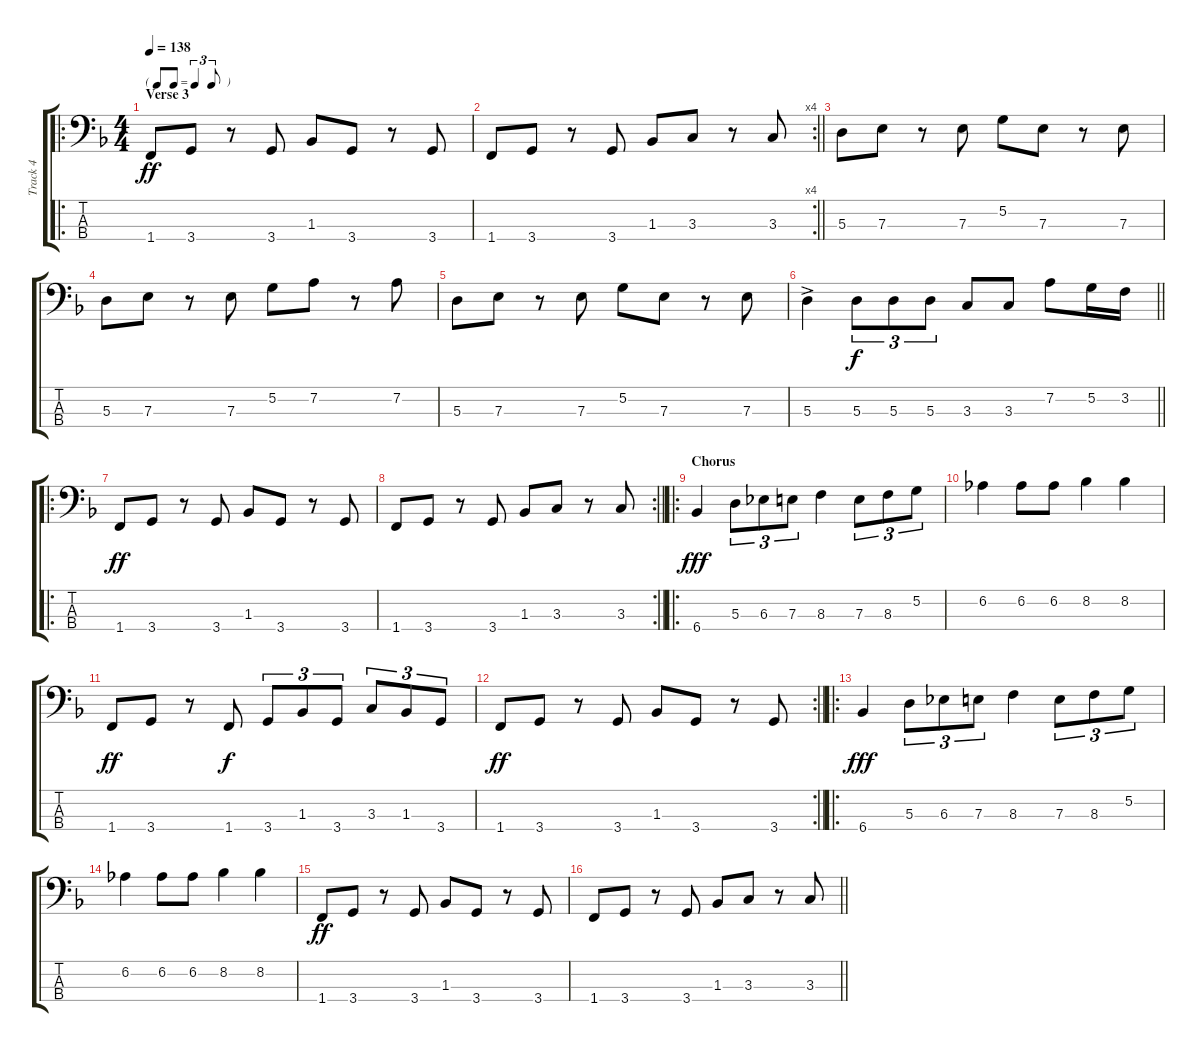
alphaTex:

\track ("Track 4" "Track 4") {instrument electricbassfinger}
\staff {score tabs}
\tuning (G2 D2 A1 E1) {hide}
\ro
\ts (4 4)
\tf triplet8th
\section ("" "Verse 3")
\tempo 138
\clef f4
\ks f
1.4.8{dy ff} 3.4.8 r.8 3.4.8 1.3.8 3.4.8 r.8 3.4.8 |
\rc 4
\barLineRight lightlight
1.4.8 3.4.8 r.8 3.4.8 1.3.8 3.3.8 r.8 3.3.8 |
5.3.8 7.3.8 r.8 7.3.8 5.2.8 7.3.8 r.8 7.3.8 |
5.3.8 7.3.8 r.8 7.3.8 5.2.8 7.2.8 r.8 7.2.8 |
5.3.8 7.3.8 r.8 7.3.8 5.2.8 7.3.8 r.8 7.3.8 |
\barLineRight lightlight
5.3{ac}.4 5.3.8{tu (3 2) dy f} 5.3.8{tu (3 2)} 5.3.8{tu (3 2)} 3.3.8 3.3.8 7.2.8 5.2.16 3.2.16 |
\ro
1.4.8{dy ff} 3.4.8 r.8 3.4.8 1.3.8 3.4.8 r.8 3.4.8 |
\rc 2
\barLineRight lightlight
1.4.8 3.4.8 r.8 3.4.8 1.3.8 3.3.8 r.8 3.3.8 |
\ro
\section ("" "Chorus")
6.4.4{dy fff} 5.3.8{tu (3 2)} 6.3.8{tu (3 2)} 7.3.8{tu (3 2)} 8.3.4 7.3.8{tu (3 2)} 8.3.8{tu (3 2)} 5.2.8{tu (3 2)} |
6.2.4 6.2.8 6.2.8 8.2.4 8.2.4 |
1.4.8{dy ff} 3.4.8 r.8 1.4.8{dy f} 3.4.8{tu (3 2)} 1.3.8{tu (3 2)} 3.4.8{tu (3 2)} 3.3.8{tu (3 2)} 1.3.8{tu (3 2)} 3.4.8{tu (3 2)} |
\rc 2
\barLineRight lightlight
1.4.8{dy ff} 3.4.8 r.8 3.4.8 1.3.8 3.4.8 r.8 3.4.8 |
\ro
6.4.4{dy fff} 5.3.8{tu (3 2)} 6.3.8{tu (3 2)} 7.3.8{tu (3 2)} 8.3.4 7.3.8{tu (3 2)} 8.3.8{tu (3 2)} 5.2.8{tu (3 2)} |
6.2.4 6.2.8 6.2.8 8.2.4 8.2.4 |
1.4.8{dy ff} 3.4.8 r.8 3.4.8 1.3.8 3.4.8 r.8 3.4.8 |
\barLineRight lightlight
1.4.8 3.4.8 r.8 3.4.8 1.3.8 3.3.8 r.8 3.3.8
